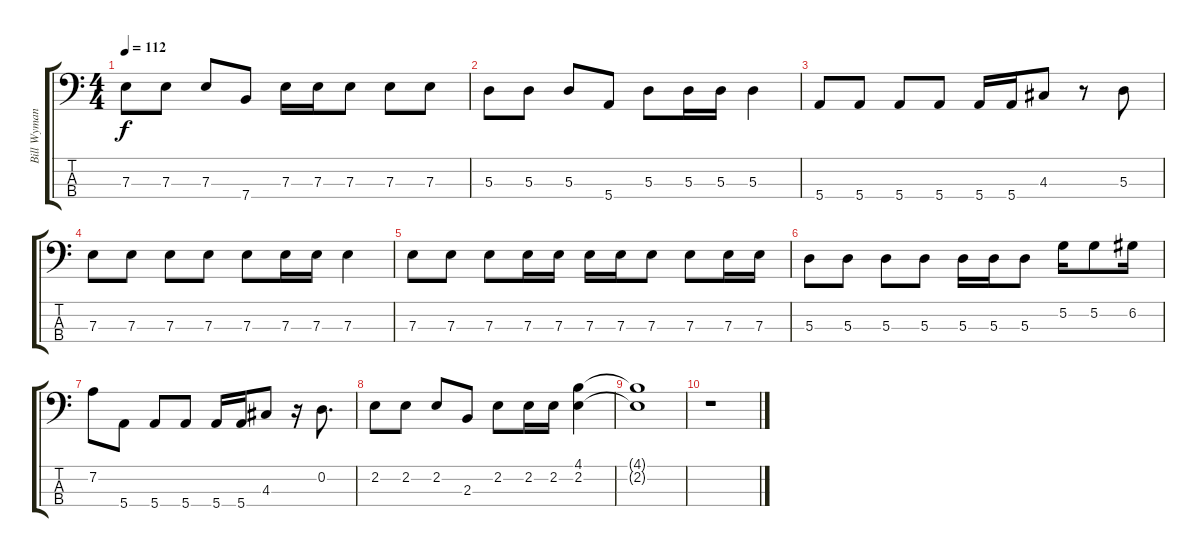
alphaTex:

\track ("Bill Wyman" "Bill Wyman") {instrument electricbassfinger}
\staff {score tabs}
\tuning (G2 D2 A1 E1) {hide}
\ts (4 4)
\tempo 112
\clef f4
\ks c
7.3.8{dy f} 7.3.8 7.3.8 7.4.8 7.3.16 7.3.16 7.3.8 7.3.8 7.3.8 |
5.3.8 5.3.8 5.3.8 5.4.8 5.3.8 5.3.16 5.3.16 5.3.4 |
5.4.8 5.4.8 5.4.8 5.4.8 5.4.16 5.4.16 4.3.8 r.8 5.3.8 |
7.3.8 7.3.8 7.3.8 7.3.8 7.3.8 7.3.16 7.3.16 7.3.4 |
7.3.8 7.3.8 7.3.8 7.3.16 7.3.16 7.3.16 7.3.16 7.3.8 7.3.8 7.3.16 7.3.16 |
5.3.8 5.3.8 5.3.8 5.3.8 5.3.16 5.3.16 5.3.8 5.2.16 5.2.8 6.2.16 |
7.2.8 5.4.8 5.4.8 5.4.8 5.4.16 5.4.16 4.3.8 r.16 0.2.8{d} |
2.2.8 2.2.8 2.2.8 2.3.8 2.2.8 2.2.16 2.2.16 (4.1 2.2).4 |
(4.1{t} 2.2{t}).1 |
r.1
